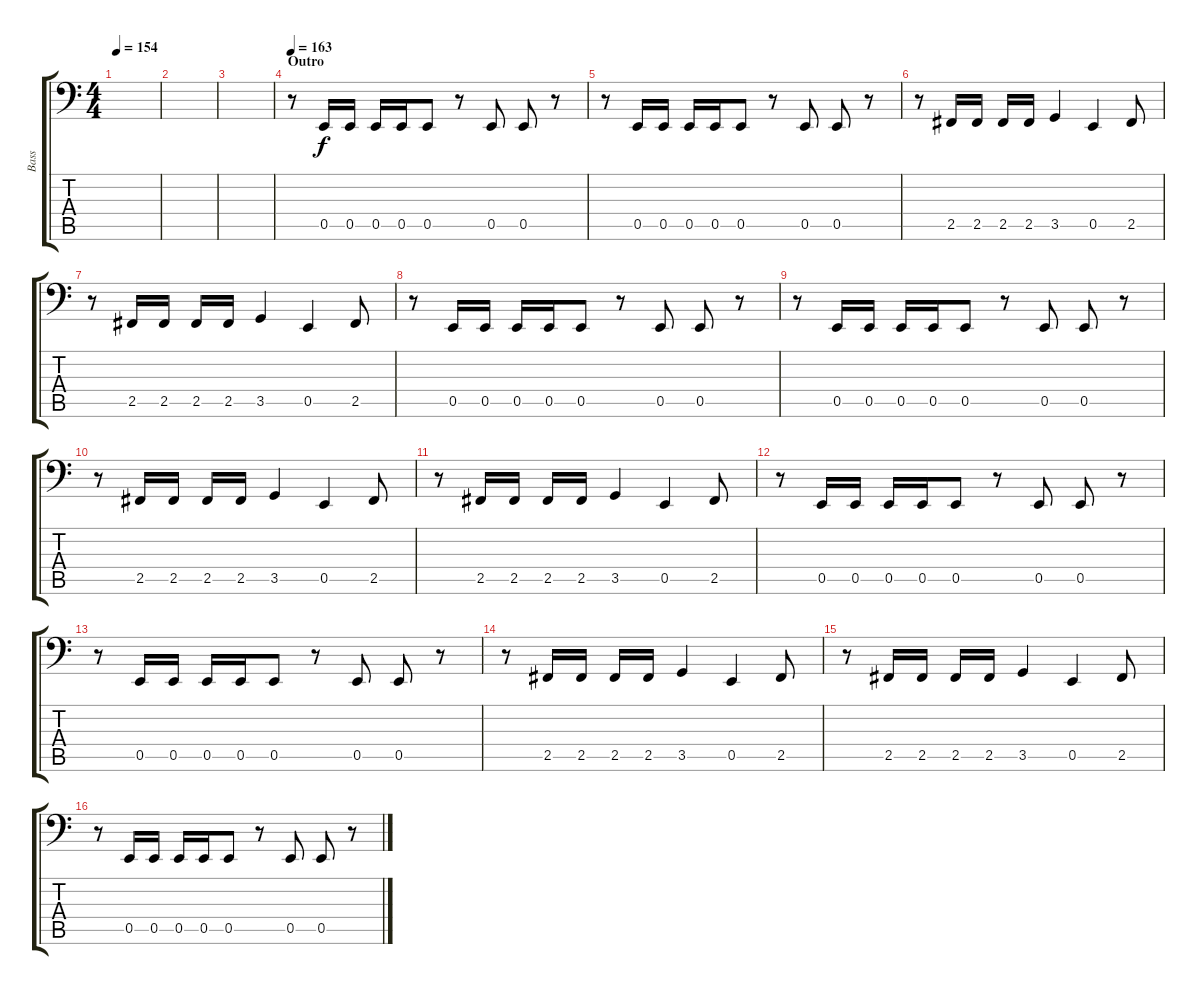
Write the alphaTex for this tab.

\track ("Bass" "Bass") {instrument electricbassfinger}
\staff {score tabs}
\tuning (C3 G2 D2 A1 E1 B0) {hide}
\ts (4 4)
\tempo 154
\clef f4
\ks c
|
|
|
\section ("" "Outro")
\tempo 163
r.8 0.5.16 0.5.16 0.5.16 0.5.16 0.5.8 r.8 0.5.8 0.5.8 r.8 |
r.8 0.5.16 0.5.16 0.5.16 0.5.16 0.5.8 r.8 0.5.8 0.5.8 r.8 |
r.8 2.5.16 2.5.16 2.5.16 2.5.16 3.5.4 0.5.4 2.5.8 |
r.8 2.5.16 2.5.16 2.5.16 2.5.16 3.5.4 0.5.4 2.5.8 |
r.8 0.5.16 0.5.16 0.5.16 0.5.16 0.5.8 r.8 0.5.8 0.5.8 r.8 |
r.8 0.5.16 0.5.16 0.5.16 0.5.16 0.5.8 r.8 0.5.8 0.5.8 r.8 |
r.8 2.5.16 2.5.16 2.5.16 2.5.16 3.5.4 0.5.4 2.5.8 |
r.8 2.5.16 2.5.16 2.5.16 2.5.16 3.5.4 0.5.4 2.5.8 |
r.8 0.5.16 0.5.16 0.5.16 0.5.16 0.5.8 r.8 0.5.8 0.5.8 r.8 |
r.8 0.5.16 0.5.16 0.5.16 0.5.16 0.5.8 r.8 0.5.8 0.5.8 r.8 |
r.8 2.5.16 2.5.16 2.5.16 2.5.16 3.5.4 0.5.4 2.5.8 |
r.8 2.5.16 2.5.16 2.5.16 2.5.16 3.5.4 0.5.4 2.5.8 |
r.8 0.5.16 0.5.16 0.5.16 0.5.16 0.5.8 r.8 0.5.8 0.5.8 r.8
